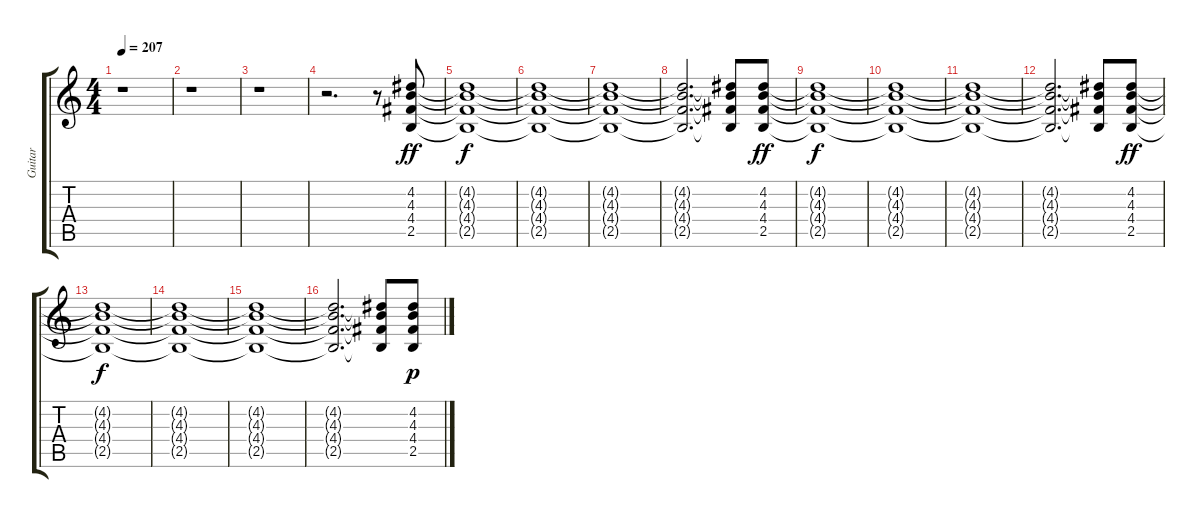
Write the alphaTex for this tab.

\track ("Guitar" "Guitar") {instrument overdrivenguitar}
\staff {score tabs}
\tuning (E4 B3 G3 D3 A2 E2) {hide}
\ts (4 4)
\tempo 207
\clef g2
\ks c
r.1{dy f} |
r.1 |
r.1 |
r.2{d} r.8 (4.2 4.3 4.4 2.5).8{dy ff} |
(4.2{t} 4.3{t} 4.4{t} 2.5{t}).1{dy f} |
(4.2{t} 4.3{t} 4.4{t} 2.5{t}).1 |
(4.2{t} 4.3{t} 4.4{t} 2.5{t}).1 |
(4.2{t} 4.3{t} 4.4{t} 2.5{t}).2{d} (4.2{t} 4.3{t} 4.4{t} 2.5{t}).8 (4.2 4.3 4.4 2.5).8{dy ff} |
(4.2{t} 4.3{t} 4.4{t} 2.5{t}).1{dy f} |
(4.2{t} 4.3{t} 4.4{t} 2.5{t}).1 |
(4.2{t} 4.3{t} 4.4{t} 2.5{t}).1 |
(4.2{t} 4.3{t} 4.4{t} 2.5{t}).2{d} (4.2{t} 4.3{t} 4.4{t} 2.5{t}).8 (4.2 4.3 4.4 2.5).8{dy ff} |
(4.2{t} 4.3{t} 4.4{t} 2.5{t}).1{dy f} |
(4.2{t} 4.3{t} 4.4{t} 2.5{t}).1 |
(4.2{t} 4.3{t} 4.4{t} 2.5{t}).1 |
(4.2{t} 4.3{t} 4.4{t} 2.5{t}).2{d} (4.2{t} 4.3{t} 4.4{t} 2.5{t}).8 (4.2 4.3 4.4 2.5).8{dy p}
